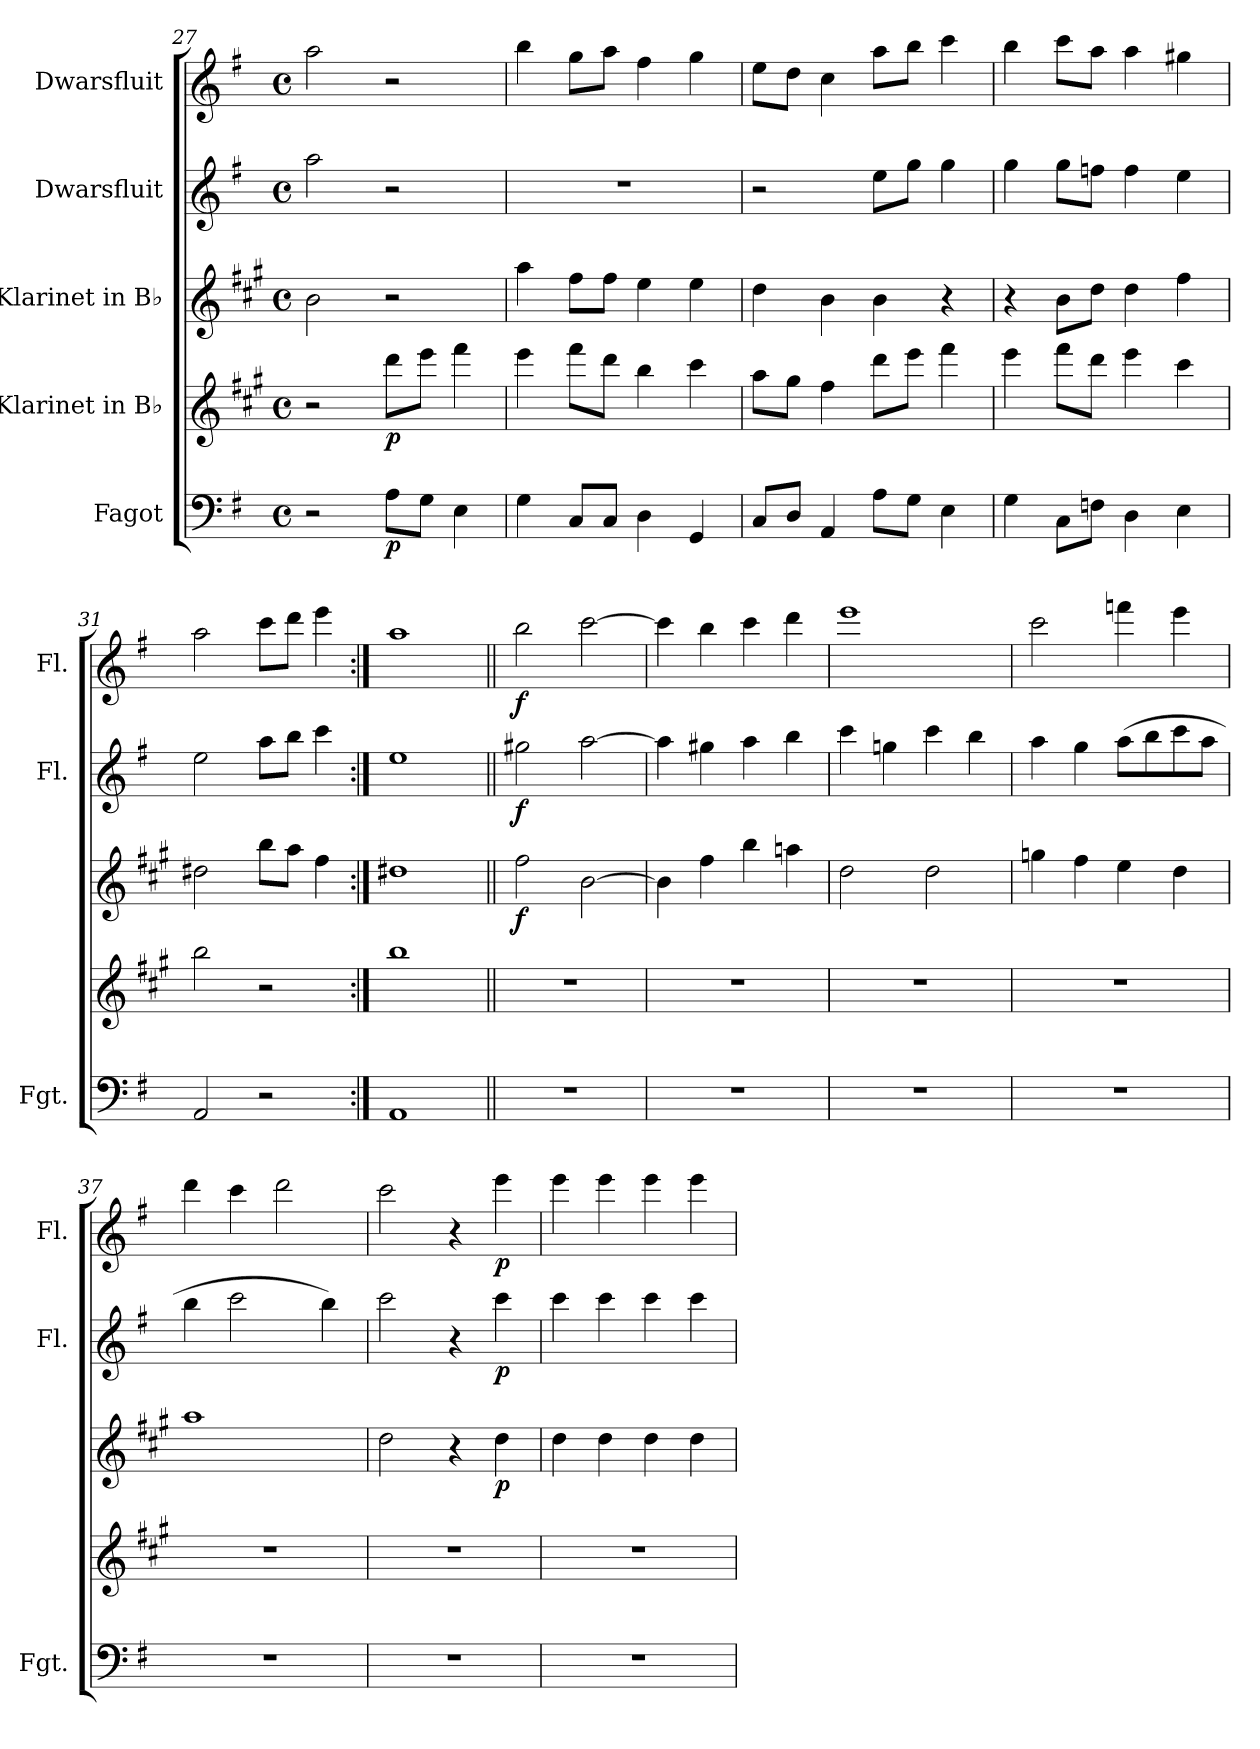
**kern	**dynam	**kern	**dynam	**kern	**dynam	**kern	**dynam	**kern	**dynam
*part5	*part5	*part4	*part4	*part3	*part3	*part2	*part2	*part1	*part1
*staff5	*staff5	*staff4	*staff4	*staff3	*staff3	*staff2	*staff2	*staff1	*staff1
*I"Fagot	*	*I"Klarinet in B♭	*	*I"Klarinet in B♭	*	*I"Dwarsfluit	*	*I"Dwarsfluit	*
*I'Fgt.	*	*	*	*	*	*I'Fl.	*	*I'Fl.	*
!!LO:PB:g=z
*clefF4	*	*clefG2	*	*clefG2	*	*clefG2	*	*clefG2	*
*	*	*ITrd1c2	*	*ITrd1c2	*	*	*	*	*
*k[f#]	*	*k[f#]	*	*k[f#]	*	*k[f#]	*	*k[f#]	*
*M4/4	*	*M4/4	*	*M4/4	*	*M4/4	*	*M4/4	*
*met(c)	*	*met(c)	*	*met(c)	*	*met(c)	*	*met(c)	*
=27	=27	=27	=27	=27	=27	=27	=27	=27	=27
2r	.	2r	.	2a\	.	2aa\	.	2aa\	.
!	!LO:DY:b	!	!LO:DY:b	!	!	!	!	!	!
8A\L	p	8ccc\L	p	2r	.	2r	.	2r	.
8G\J	.	8ddd\J	.	.	.	.	.	.	.
4E\	.	4eee\	.	.	.	.	.	.	.
=28	=28	=28	=28	=28	=28	=28	=28	=28	=28
4G\	.	4ddd\	.	4gg\	.	1r	.	4bb\	.
8C/L	.	8eee\L	.	8ee\L	.	.	.	8gg\L	.
8C/J	.	8ccc\J	.	8ee\J	.	.	.	8aa\J	.
4D\	.	4aa\	.	4dd\	.	.	.	4ff#\	.
4GG/	.	4bb\	.	4dd\	.	.	.	4gg\	.
=29	=29	=29	=29	=29	=29	=29	=29	=29	=29
8C/L	.	8gg\L	.	4cc\	.	2r	.	8ee\L	.
8D/J	.	8ff#\J	.	.	.	.	.	8dd\J	.
4AA/	.	4ee\	.	4a\	.	.	.	4cc\	.
8A\L	.	8ccc\L	.	4a\	.	8ee\L	.	8aa\L	.
8G\J	.	8ddd\J	.	.	.	8gg\J	.	8bb\J	.
4E\	.	4eee\	.	4r	.	4gg\	.	4ccc\	.
=30	=30	=30	=30	=30	=30	=30	=30	=30	=30
4G\	.	4ddd\	.	4r	.	4gg\	.	4bb\	.
8C\L	.	8eee\L	.	8a\L	.	8gg\L	.	8ccc\L	.
8Fn\J	.	8ccc\J	.	8cc\J	.	8ffn\J	.	8aa\J	.
4D\	.	4ddd\	.	4cc\	.	4ff\	.	4aa\	.
4E\	.	4bb\	.	4ee\	.	4ee\	.	4gg#X\	.
=31	=31	=31	=31	=31	=31	=31	=31	=31	=31
2AA/	.	2aa\	.	2cc#X\	.	2ee\	.	2aa\	.
2r	.	2r	.	8aa\L	.	8aa\L	.	8ccc\L	.
.	.	.	.	8gg\J	.	8bb\J	.	8ddd\J	.
.	.	.	.	4ee\	.	4ccc\	.	4eee\	.
=32:|!	=32:|!	=32:|!	=32:|!	=32:|!	=32:|!	=32:|!	=32:|!	=32:|!	=32:|!
1AA	.	1aa	.	1cc#X	.	1ee	.	1aa	.
!!LO:LB:g=z
=33||	=33||	=33||	=33||	=33||	=33||	=33||	=33||	=33||	=33||
!	!	!	!	!	!LO:DY:b	!	!LO:DY:b	!	!LO:DY:b
1r	.	1r	.	2ee\	f	2gg#X\	f	2bb\	f
.	.	.	.	[2a\	.	[2aa\	.	[2ccc\	.
=34	=34	=34	=34	=34	=34	=34	=34	=34	=34
1r	.	1r	.	4a\]	.	4aa\]	.	4ccc\]	.
.	.	.	.	4ee\	.	4gg#X\	.	4bb\	.
.	.	.	.	4aa\	.	4aa\	.	4ccc\	.
.	.	.	.	4ggn\	.	4bb\	.	4ddd\	.
=35	=35	=35	=35	=35	=35	=35	=35	=35	=35
1r	.	1r	.	2cc\	.	4ccc\	.	1eee	.
.	.	.	.	.	.	4ggn\	.	.	.
.	.	.	.	2cc\	.	4ccc\	.	.	.
.	.	.	.	.	.	4bb\	.	.	.
=36	=36	=36	=36	=36	=36	=36	=36	=36	=36
1r	.	1r	.	4ffn\	.	4aa\	.	2ccc\	.
.	.	.	.	4ee\	.	4gg\	.	.	.
.	.	.	.	4dd\	.	(8aa\L	.	4fffn\	.
.	.	.	.	.	.	8bb\	.	.	.
.	.	.	.	4cc\	.	8ccc\	.	4eee\	.
.	.	.	.	.	.	8aa\J	.	.	.
=37	=37	=37	=37	=37	=37	=37	=37	=37	=37
1r	.	1r	.	1gg	.	4bb\	.	4ddd\	.
.	.	.	.	.	.	2ccc\	.	4ccc\	.
.	.	.	.	.	.	.	.	2ddd\	.
.	.	.	.	.	.	4bb\)	.	.	.
=38	=38	=38	=38	=38	=38	=38	=38	=38	=38
1r	.	1r	.	2cc\	.	2ccc\	.	2ccc\	.
.	.	.	.	4r	.	4r	.	4r	.
!	!	!	!	!	!LO:DY:b	!	!LO:DY:b	!	!LO:DY:b
.	.	.	.	4cc\	p	4ccc\	p	4eee\	p
=39	=39	=39	=39	=39	=39	=39	=39	=39	=39
1r	.	1r	.	4cc\	.	4ccc\	.	4eee\	.
.	.	.	.	4cc\	.	4ccc\	.	4eee\	.
.	.	.	.	4cc\	.	4ccc\	.	4eee\	.
.	.	.	.	4cc\	.	4ccc\	.	4eee\	.
=	=	=	=	=	=	=	=	=	=
*-	*-	*-	*-	*-	*-	*-	*-	*-	*-
